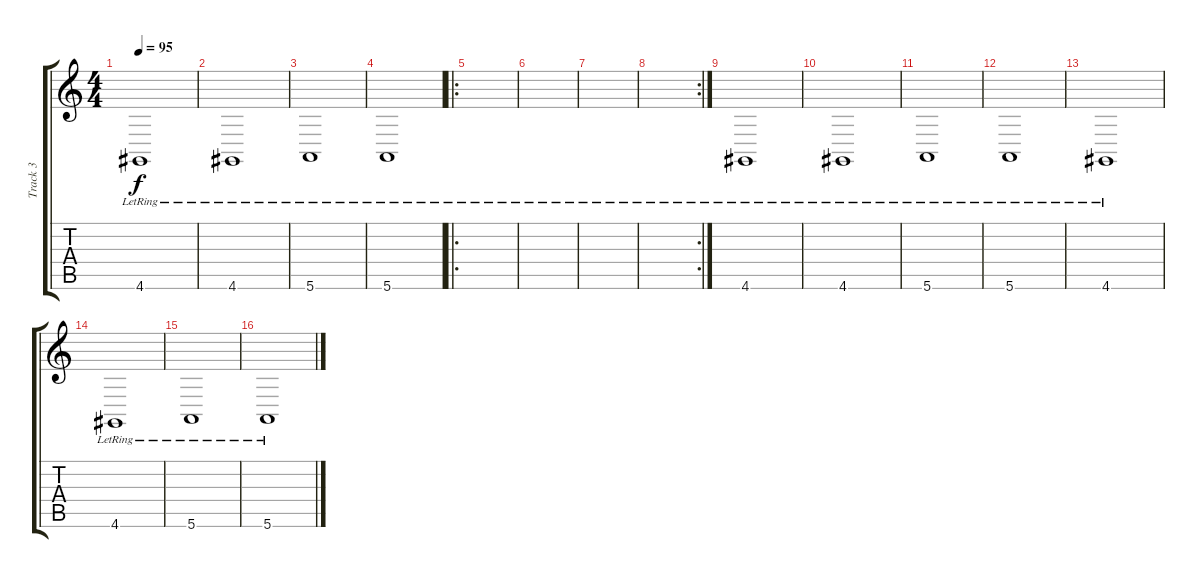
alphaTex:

\track ("Track 3" "Track 3") {instrument stringensemble1}
\staff {score tabs}
\tuning (E4 B3 G3 D3 A2 E2) {hide}
\ts (4 4)
\tempo 95
\clef g2
\ks c
4.6{lr}.1{dy f} |
4.6{lr}.1 |
5.6{lr}.1 |
5.6{lr}.1 |
\ro
|
|
|
\rc 2
|
4.6{lr}.1 |
4.6{lr}.1 |
5.6{lr}.1 |
5.6{lr}.1 |
4.6{lr}.1 |
4.6{lr}.1 |
5.6{lr}.1 |
5.6{lr}.1
